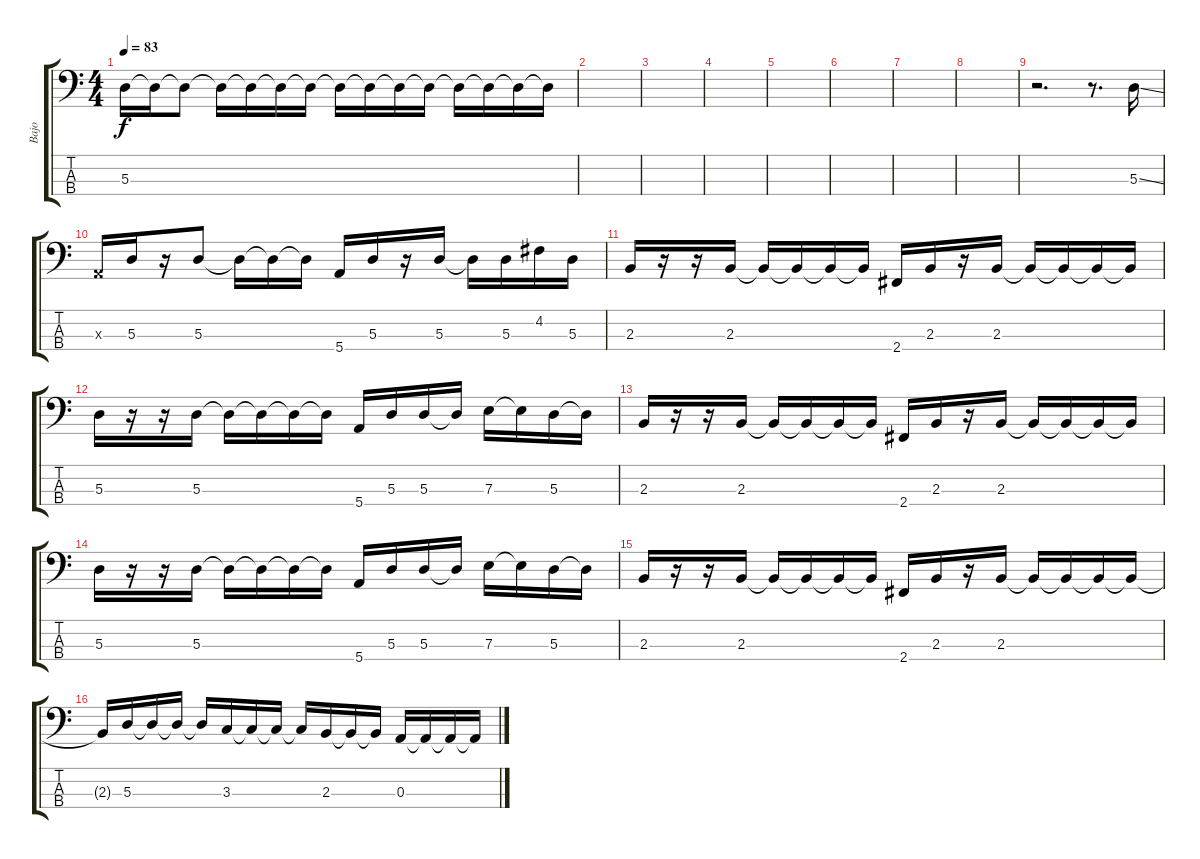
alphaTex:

\track ("Bajo" "Bajo") {instrument fretlessbass}
\staff {score tabs}
\tuning (G2 D2 A1 E1) {hide}
\ts (4 4)
\tempo 83
\clef f4
\ks c
5.3.16{dy f} 5.3{t}.16 5.3{t}.8 5.3{t}.16 5.3{t}.16 5.3{t}.16 5.3{t}.16 5.3{t}.16 5.3{t}.16 5.3{t}.16 5.3{t}.16 5.3{t}.16 5.3{t}.16 5.3{t}.16 5.3{t}.16 |
|
|
|
|
|
|
|
r.2{d} r.8{d} 5.3{ss}.16 |
0.3{x}.16 5.3.16 r.16 5.3.8 5.3{t}.16 5.3{t}.16 5.3{t}.16 5.4.16 5.3.16 r.16 5.3.16 5.3{t}.16 5.3.16 4.2.16 5.3.16 |
2.3.16 r.16 r.16 2.3.16 2.3{t}.16 2.3{t}.16 2.3{t}.16 2.3{t}.16 2.4.16 2.3.16 r.16 2.3.16 2.3{t}.16 2.3{t}.16 2.3{t}.16 2.3{t}.16 |
5.3.16 r.16 r.16 5.3.16 5.3{t}.16 5.3{t}.16 5.3{t}.16 5.3{t}.16 5.4.16 5.3.16 5.3.16 5.3{t}.16 7.3.16 7.3{t}.16 5.3.16 5.3{t}.16 |
2.3.16 r.16 r.16 2.3.16 2.3{t}.16 2.3{t}.16 2.3{t}.16 2.3{t}.16 2.4.16 2.3.16 r.16 2.3.16 2.3{t}.16 2.3{t}.16 2.3{t}.16 2.3{t}.16 |
5.3.16 r.16 r.16 5.3.16 5.3{t}.16 5.3{t}.16 5.3{t}.16 5.3{t}.16 5.4.16 5.3.16 5.3.16 5.3{t}.16 7.3.16 7.3{t}.16 5.3.16 5.3{t}.16 |
2.3.16 r.16 r.16 2.3.16 2.3{t}.16 2.3{t}.16 2.3{t}.16 2.3{t}.16 2.4.16 2.3.16 r.16 2.3.16 2.3{t}.16 2.3{t}.16 2.3{t}.16 2.3{t}.16 |
2.3{t}.16 5.3.16 5.3{t}.16 5.3{t}.16 5.3{t}.16 3.3.16 3.3{t}.16 3.3{t}.16 3.3{t}.16 2.3.16 2.3{t}.16 2.3{t}.16 0.3.16 0.3{t}.16 0.3{t}.16 0.3{t}.16
